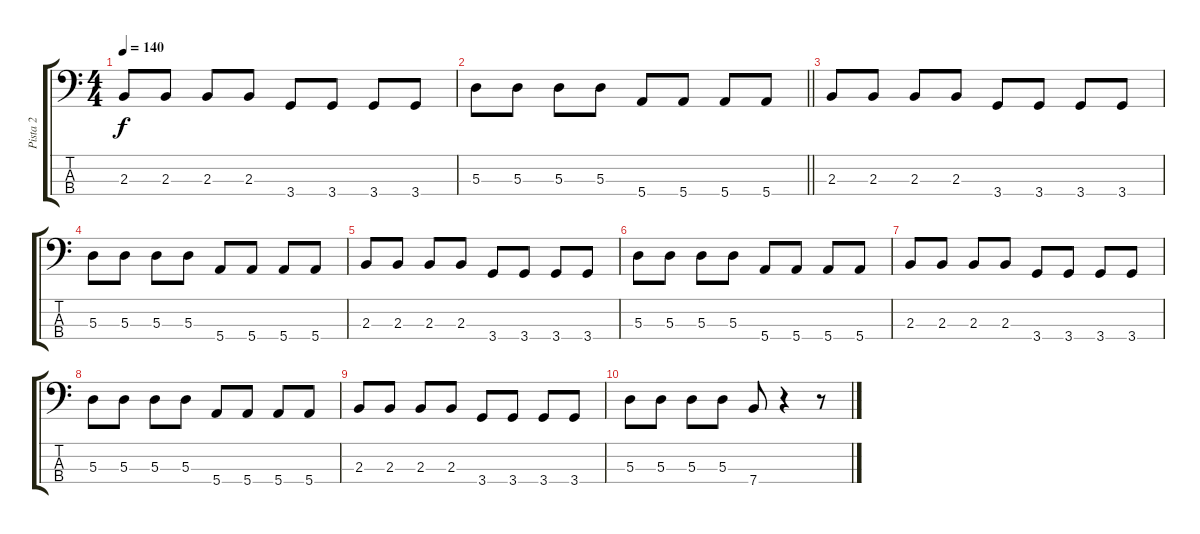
\track ("Pista 2" "Pista 2") {instrument electricbasspick}
\staff {score tabs}
\tuning (G2 D2 A1 E1) {hide}
\ts (4 4)
\tempo 140
\clef f4
\ks c
2.3.8{dy f} 2.3.8 2.3.8 2.3.8 3.4.8 3.4.8 3.4.8 3.4.8 |
\barLineRight lightlight
5.3.8 5.3.8 5.3.8 5.3.8 5.4.8 5.4.8 5.4.8 5.4.8 |
2.3.8 2.3.8 2.3.8 2.3.8 3.4.8 3.4.8 3.4.8 3.4.8 |
5.3.8 5.3.8 5.3.8 5.3.8 5.4.8 5.4.8 5.4.8 5.4.8 |
2.3.8 2.3.8 2.3.8 2.3.8 3.4.8 3.4.8 3.4.8 3.4.8 |
5.3.8 5.3.8 5.3.8 5.3.8 5.4.8 5.4.8 5.4.8 5.4.8 |
2.3.8 2.3.8 2.3.8 2.3.8 3.4.8 3.4.8 3.4.8 3.4.8 |
5.3.8 5.3.8 5.3.8 5.3.8 5.4.8 5.4.8 5.4.8 5.4.8 |
2.3.8 2.3.8 2.3.8 2.3.8 3.4.8 3.4.8 3.4.8 3.4.8 |
5.3.8 5.3.8 5.3.8 5.3.8 7.4.8 r.4 r.8
